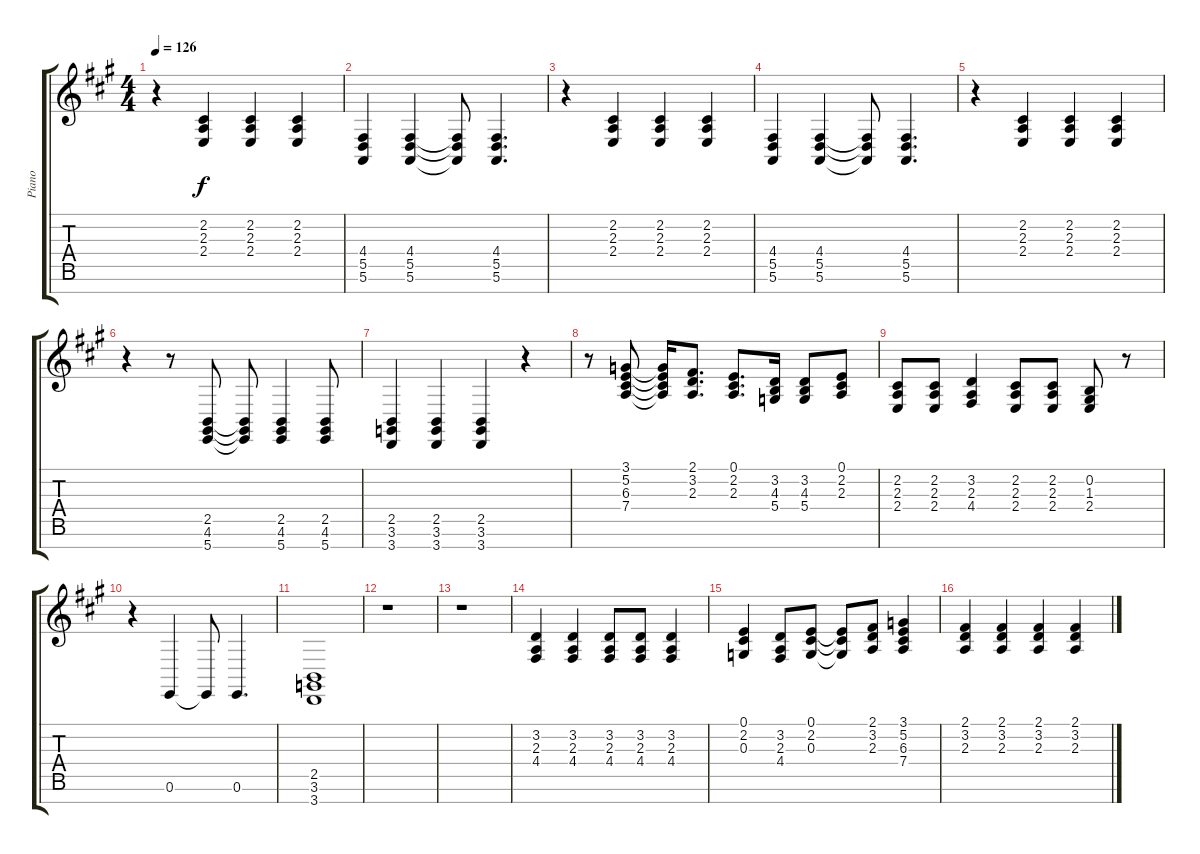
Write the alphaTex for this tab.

\track ("Piano" "Piano") {instrument brightacousticpiano}
\staff {score tabs}
\tuning (E4 B3 G3 D3 A2 E2 B1) {hide}
\ts (4 4)
\tempo 126
\clef g2
\ks a
r.4{dy f} (2.2 2.3 2.4).4 (2.2 2.3 2.4).4 (2.2 2.3 2.4).4 |
(4.4 5.5 5.6).4 (4.4 5.5 5.6).4 (4.4{t} 5.5{t} 5.6{t}).8 (4.4 5.5 5.6).4{d} |
r.4 (2.2 2.3 2.4).4 (2.2 2.3 2.4).4 (2.2 2.3 2.4).4 |
(4.4 5.5 5.6).4 (4.4 5.5 5.6).4 (4.4{t} 5.5{t} 5.6{t}).8 (4.4 5.5 5.6).4{d} |
r.4 (2.2 2.3 2.4).4 (2.2 2.3 2.4).4 (2.2 2.3 2.4).4 |
r.4 r.8 (2.5 4.6 5.7).8 (2.5{t} 4.6{t} 5.7{t}).8 (2.5 4.6 5.7).4 (2.5 4.6 5.7).8 |
(2.5 3.6 3.7).4 (2.5 3.6 3.7).4 (2.5 3.6 3.7).4 r.4 |
r.8 (3.1 5.2 6.3 7.4).8 (3.1{t} 5.2{t} 6.3{t} 7.4{t}).16 (2.1 3.2 2.3).8{d} (0.1 2.2 2.3).8{d} (3.2 4.3 5.4).16 (3.2 4.3 5.4).8 (0.1 2.2 2.3).8 |
(2.2 2.3 2.4).8 (2.2 2.3 2.4).8 (3.2 2.3 4.4).4 (2.2 2.3 2.4).8 (2.2 2.3 2.4).8 (0.2 1.3 2.4).8 r.8 |
r.4 0.6.4 0.6{t}.8 0.6.4{d} |
(2.5 3.6 3.7).1 |
r.1 |
r.1 |
(3.2 2.3 4.4).4 (3.2 2.3 4.4).4 (3.2 2.3 4.4).8 (3.2 2.3 4.4).8 (3.2 2.3 4.4).4 |
(0.1 2.2 0.3).4 (3.2 2.3 4.4).8 (0.1 2.2 0.3).8 (0.1{t} 2.2{t} 0.3{t}).8 (2.1 3.2 2.3).8 (3.1 5.2 6.3 7.4).4 |
(2.1 3.2 2.3).4 (2.1 3.2 2.3).4 (2.1 3.2 2.3).4 (2.1 3.2 2.3).4
